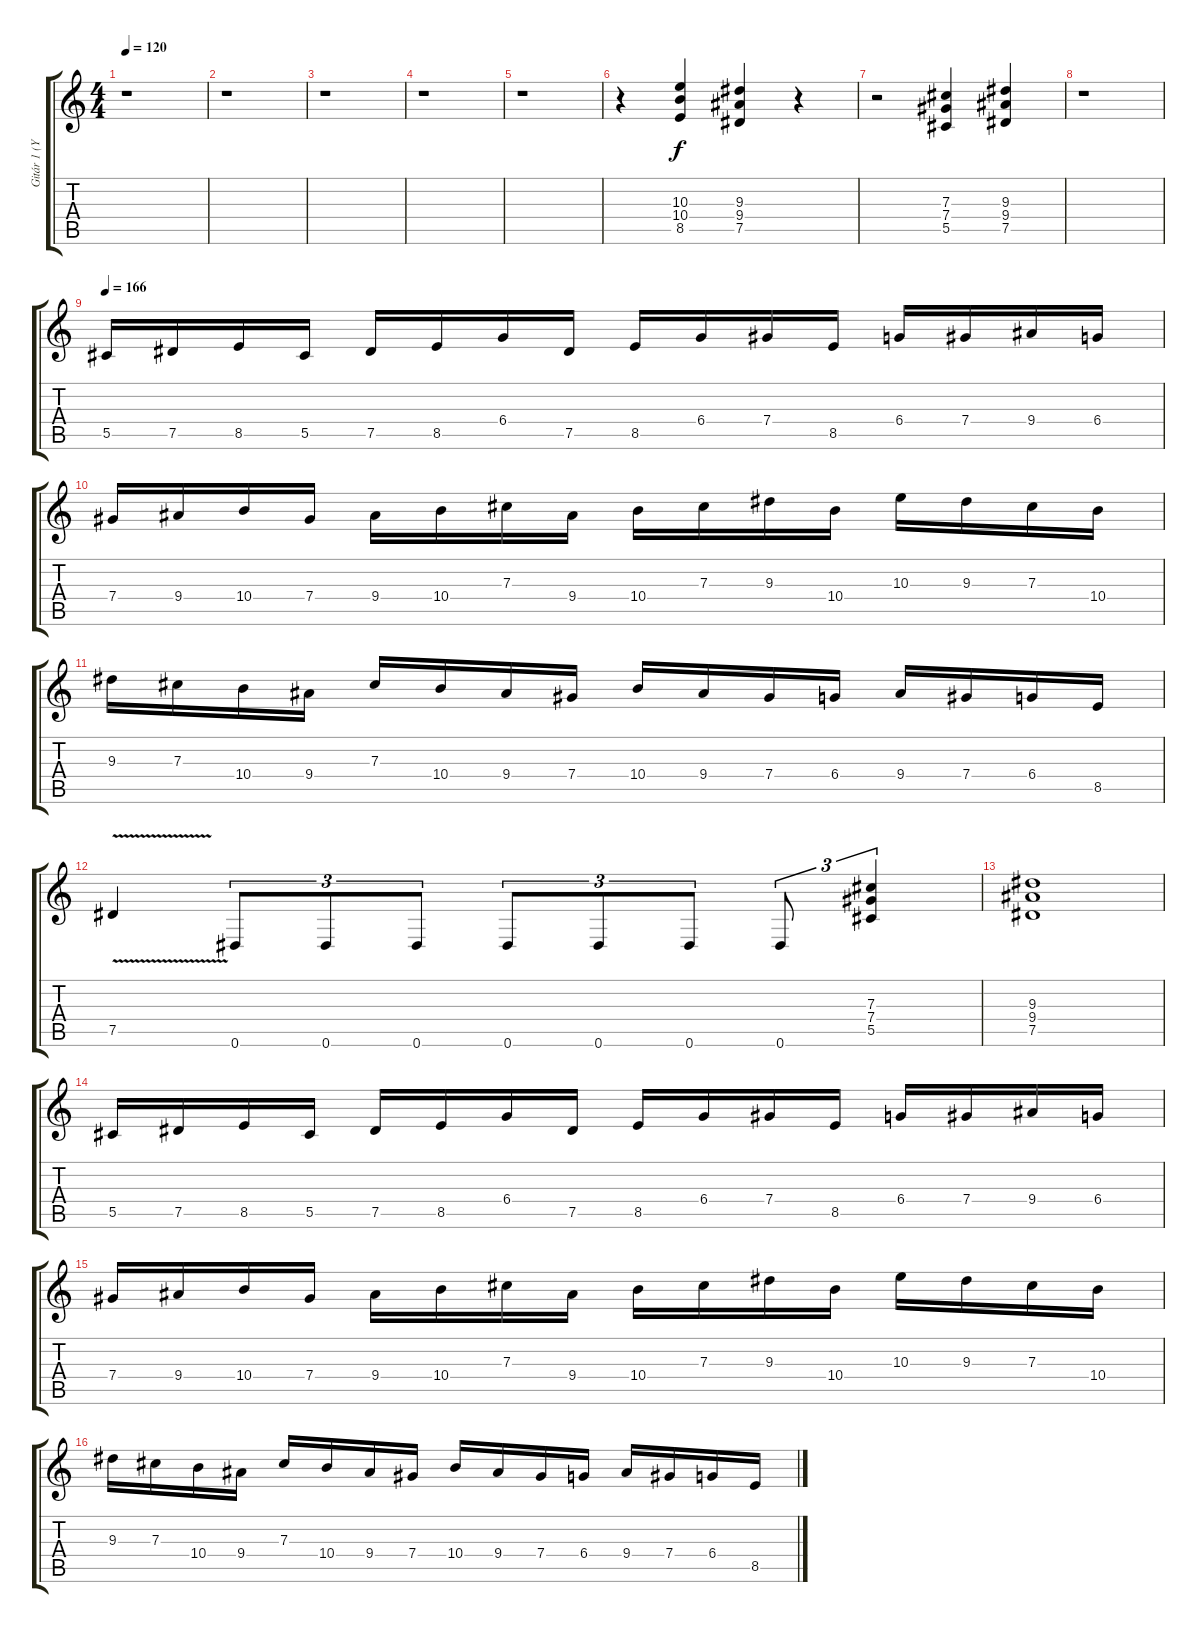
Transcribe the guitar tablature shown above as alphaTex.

\track ("Gitár 1 (Yngwie Malmsteen)" "Gitár 1 (Y") {instrument distortionguitar}
\staff {score tabs}
\tuning (Eb4 Bb3 Gb3 Db3 Ab2 Eb2) {hide}
\ts (4 4)
\tempo 120
\clef g2
\ks c
r.1{dy f instrument distortionguitar} |
r.1 |
r.1 |
r.1 |
r.1 |
r.4 (10.3 10.4 8.5).4 (9.3 9.4 7.5).4 r.4 |
r.2 (7.3 7.4 5.5).4 (9.3 9.4 7.5).4 |
r.1 |
\tempo 166
5.5.16 7.5.16 8.5.16 5.5.16 7.5.16 8.5.16 6.4.16 7.5.16 8.5.16 6.4.16 7.4.16 8.5.16 6.4.16 7.4.16 9.4.16 6.4.16 |
7.4.16 9.4.16 10.4.16 7.4.16 9.4.16 10.4.16 7.3.16 9.4.16 10.4.16 7.3.16 9.3.16 10.4.16 10.3.16 9.3.16 7.3.16 10.4.16 |
9.3.16 7.3.16 10.4.16 9.4.16 7.3.16 10.4.16 9.4.16 7.4.16 10.4.16 9.4.16 7.4.16 6.4.16 9.4.16 7.4.16 6.4.16 8.5.16 |
7.5{v}.4 0.6.8{tu (3 2)} 0.6.8{tu (3 2)} 0.6.8{tu (3 2)} 0.6.8{tu (3 2)} 0.6.8{tu (3 2)} 0.6.8{tu (3 2)} 0.6.8{tu (3 2)} (7.3 7.4 5.5).4{tu (3 2)} |
(9.3 9.4 7.5).1 |
5.5.16 7.5.16 8.5.16 5.5.16 7.5.16 8.5.16 6.4.16 7.5.16 8.5.16 6.4.16 7.4.16 8.5.16 6.4.16 7.4.16 9.4.16 6.4.16 |
7.4.16 9.4.16 10.4.16 7.4.16 9.4.16 10.4.16 7.3.16 9.4.16 10.4.16 7.3.16 9.3.16 10.4.16 10.3.16 9.3.16 7.3.16 10.4.16 |
9.3.16 7.3.16 10.4.16 9.4.16 7.3.16 10.4.16 9.4.16 7.4.16 10.4.16 9.4.16 7.4.16 6.4.16 9.4.16 7.4.16 6.4.16 8.5.16
